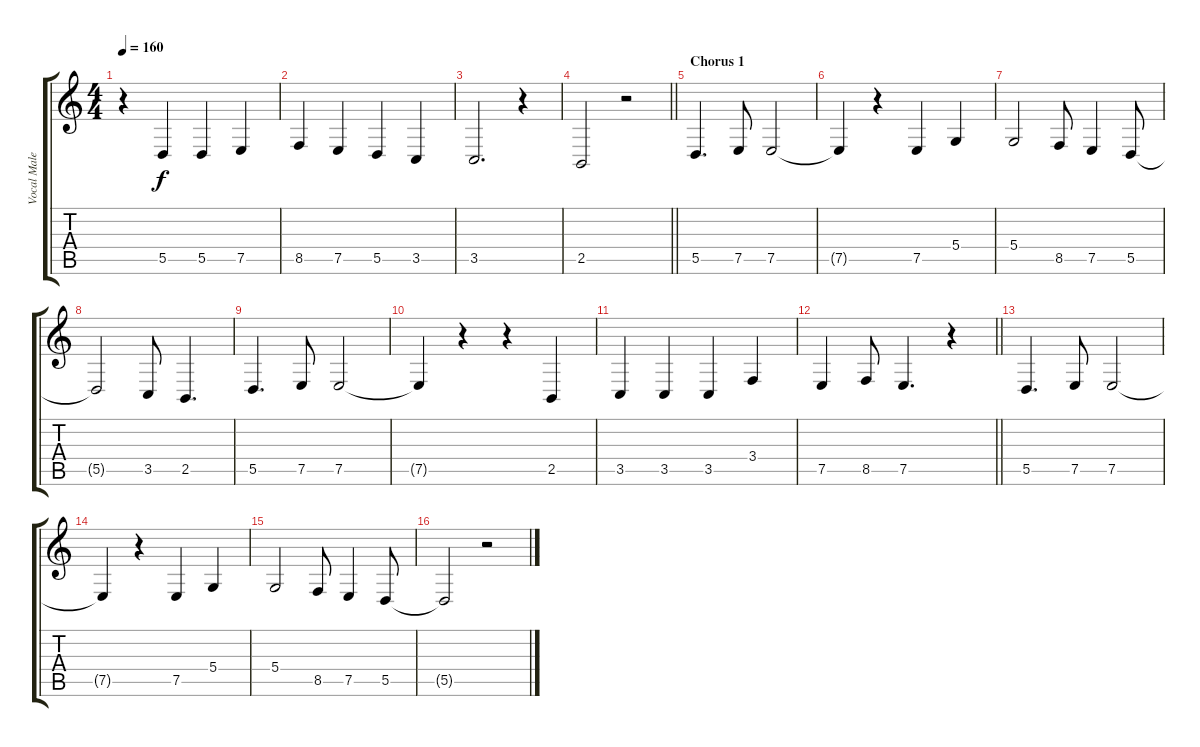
\track ("Vocal Male" "Vocal Male") {instrument lead2sawtooth}
\staff {score tabs}
\tuning (E4 B3 G3 D3 A2 E2) {hide}
\ts (4 4)
\tempo 160
\clef g2
\ks c
r.4{dy f} 5.5.4 5.5.4 7.5.4 |
8.5.4 7.5.4 5.5.4 3.5.4 |
3.5.2{d} r.4 |
\barLineRight lightlight
2.5.2 r.2 |
\section ("" "Chorus 1")
5.5.4{d} 7.5.8 7.5.2 |
7.5{t}.4 r.4 7.5.4 5.4.4 |
5.4.2 8.5.8 7.5.4 5.5.8 |
5.5{t}.2 3.5.8 2.5.4{d} |
5.5.4{d} 7.5.8 7.5.2 |
7.5{t}.4 r.4 r.4 2.5.4 |
3.5.4 3.5.4 3.5.4 3.4.4 |
\barLineRight lightlight
7.5.4 8.5.8 7.5.4{d} r.4 |
5.5.4{d} 7.5.8 7.5.2 |
7.5{t}.4 r.4 7.5.4 5.4.4 |
5.4.2 8.5.8 7.5.4 5.5.8 |
5.5{t}.2 r.2
